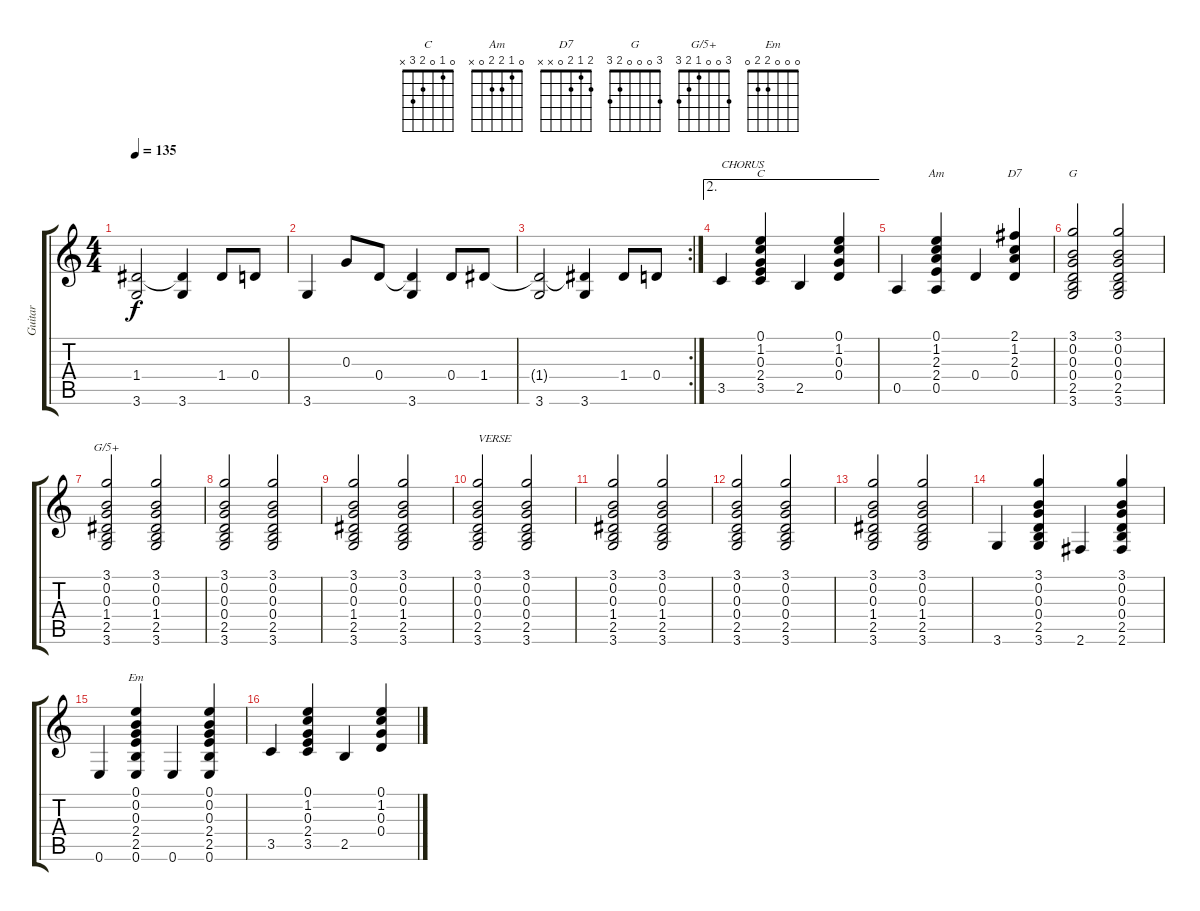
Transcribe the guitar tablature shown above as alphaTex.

\track ("Guitar" "Guitar") {instrument acousticguitarsteel}
\staff {score tabs}
\tuning (E4 B3 G3 D3 A2 E2) {hide}
\chord ("C" 0 1 0 2 3 x)
\chord ("Am" 0 1 2 2 0 x)
\chord ("D7" 2 1 2 0 x x)
\chord ("G" 3 0 0 0 2 3)
\chord ("G/5+" 3 0 0 1 2 3)
\chord ("Em" 0 0 0 2 2 0)
\ts (4 4)
\tempo 135
\clef g2
\ks c
(1.4{t} 3.6).2{dy f} (1.4{t} 3.6).4 1.4.8 0.4.8 |
3.6.4 0.3.8 0.4.8 (0.4{t} 3.6).4 0.4.8 1.4.8 |
\rc 2
(1.4{t} 3.6).2 (1.4{t} 3.6).4 1.4.8 0.4.8 |
\ae 2
3.5.4{txt "CHORUS"} (0.1 1.2 0.3 2.4 3.5).4{ch "C"} 2.5.4 (0.1 1.2 0.3 0.4).4 |
0.5.4 (0.1 1.2 2.3 2.4 0.5).4{ch "Am"} 0.4.4 (2.1 1.2 2.3 0.4).4{ch "D7"} |
(3.1 0.2 0.3 0.4 2.5 3.6).2{ch "G"} (3.1 0.2 0.3 0.4 2.5 3.6).2 |
(3.1 0.2 0.3 1.4 2.5 3.6).2{ch "G/5+"} (3.1 0.2 0.3 1.4 2.5 3.6).2 |
(3.1 0.2 0.3 0.4 2.5 3.6).2 (3.1 0.2 0.3 0.4 2.5 3.6).2 |
(3.1 0.2 0.3 1.4 2.5 3.6).2 (3.1 0.2 0.3 1.4 2.5 3.6).2 |
(3.1 0.2 0.3 0.4 2.5 3.6).2{txt "VERSE"} (3.1 0.2 0.3 0.4 2.5 3.6).2 |
(3.1 0.2 0.3 1.4 2.5 3.6).2 (3.1 0.2 0.3 1.4 2.5 3.6).2 |
(3.1 0.2 0.3 0.4 2.5 3.6).2 (3.1 0.2 0.3 0.4 2.5 3.6).2 |
(3.1 0.2 0.3 1.4 2.5 3.6).2 (3.1 0.2 0.3 1.4 2.5 3.6).2 |
3.6.4 (3.1 0.2 0.3 0.4 2.5 3.6).4 2.6.4 (3.1 0.2 0.3 0.4 2.5 2.6).4 |
0.6.4 (0.1 0.2 0.3 2.4 2.5 0.6).4{ch "Em"} 0.6.4 (0.1 0.2 0.3 2.4 2.5 0.6).4 |
3.5.4 (0.1 1.2 0.3 2.4 3.5).4 2.5.4 (0.1 1.2 0.3 0.4).4
